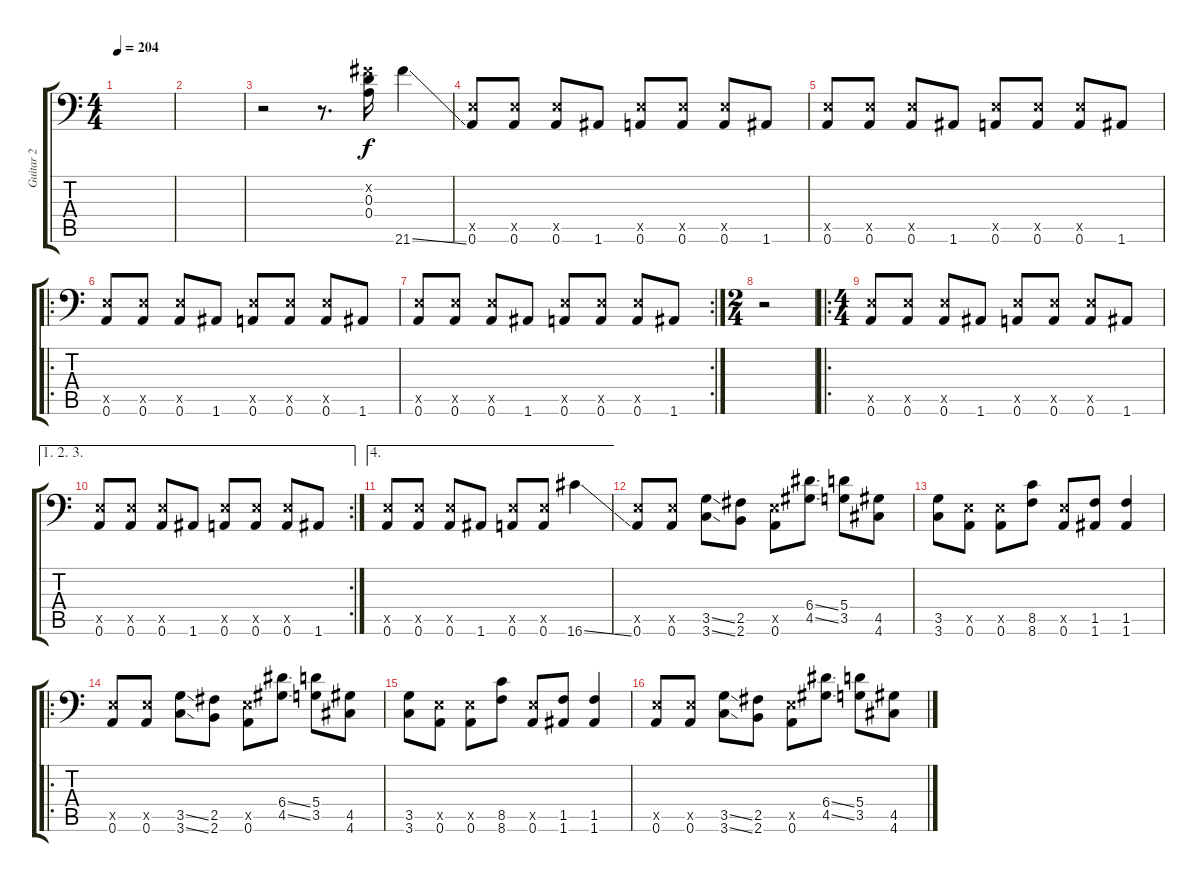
\track ("Guitar 2" "Guitar 2") {instrument overdrivenguitar}
\staff {score tabs}
\tuning (B3 Gb3 D3 A2 E2 A1) {hide}
\ts (4 4)
\tempo 204
\clef f4
\ks c
|
|
r.2 r.8{d} (0.2{x} 0.3 0.4).16 21.6{ss}.4 |
(0.5{x} 0.6).8 (0.5{x} 0.6).8 (0.5{x} 0.6).8 1.6.8 (0.5{x} 0.6).8 (0.5{x} 0.6).8 (0.5{x} 0.6).8 1.6.8 |
(0.5{x} 0.6).8 (0.5{x} 0.6).8 (0.5{x} 0.6).8 1.6.8 (0.5{x} 0.6).8 (0.5{x} 0.6).8 (0.5{x} 0.6).8 1.6.8 |
\ro
(0.5{x} 0.6).8 (0.5{x} 0.6).8 (0.5{x} 0.6).8 1.6.8 (0.5{x} 0.6).8 (0.5{x} 0.6).8 (0.5{x} 0.6).8 1.6.8 |
\rc 2
(0.5{x} 0.6).8 (0.5{x} 0.6).8 (0.5{x} 0.6).8 1.6.8 (0.5{x} 0.6).8 (0.5{x} 0.6).8 (0.5{x} 0.6).8 1.6.8 |
\ts (2 4)
r.2 |
\ro
\ts (4 4)
(0.5{x} 0.6).8 (0.5{x} 0.6).8 (0.5{x} 0.6).8 1.6.8 (0.5{x} 0.6).8 (0.5{x} 0.6).8 (0.5{x} 0.6).8 1.6.8 |
\ae (1 2 3)
\rc 2
(0.5{x} 0.6).8 (0.5{x} 0.6).8 (0.5{x} 0.6).8 1.6.8 (0.5{x} 0.6).8 (0.5{x} 0.6).8 (0.5{x} 0.6).8 1.6.8 |
\ae 4
(0.5{x} 0.6).8 (0.5{x} 0.6).8 (0.5{x} 0.6).8 1.6.8 (0.5{x} 0.6).8 (0.5{x} 0.6).8 16.6{ss}.4 |
(0.5{x} 0.6).8 (0.5{x} 0.6).8 (3.5{ss} 3.6{ss}).8 (2.5 2.6).8 (0.5{x} 0.6).8 (6.4{ss} 4.5{ss}).8 (5.4 3.5).8 (4.5 4.6).8 |
(3.5 3.6).8 (0.5{x} 0.6).8 (0.5{x} 0.6).8 (8.5 8.6).8 (0.5{x} 0.6).8 (1.5 1.6).8 (1.5 1.6).4 |
\ro
(0.5{x} 0.6).8 (0.5{x} 0.6).8 (3.5{ss} 3.6{ss}).8 (2.5 2.6).8 (0.5{x} 0.6).8 (6.4{ss} 4.5{ss}).8 (5.4 3.5).8 (4.5 4.6).8 |
(3.5 3.6).8 (0.5{x} 0.6).8 (0.5{x} 0.6).8 (8.5 8.6).8 (0.5{x} 0.6).8 (1.5 1.6).8 (1.5 1.6).4 |
(0.5{x} 0.6).8 (0.5{x} 0.6).8 (3.5{ss} 3.6{ss}).8 (2.5 2.6).8 (0.5{x} 0.6).8 (6.4{ss} 4.5{ss}).8 (5.4 3.5).8 (4.5 4.6).8
